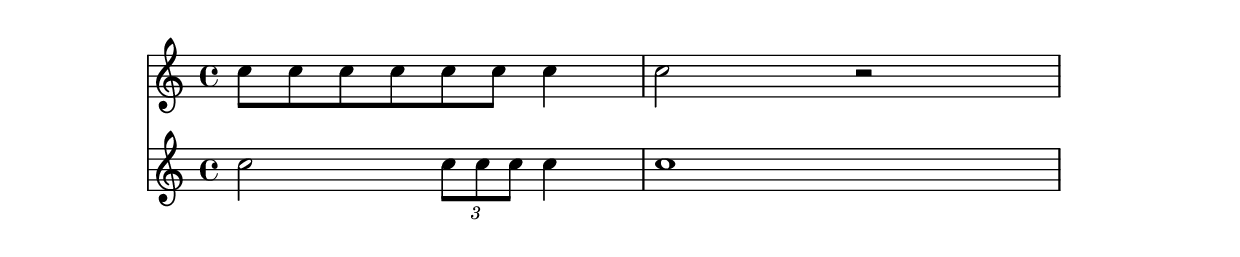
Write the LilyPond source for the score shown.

\version "2.10.12"

\header { texidoc = "
Proportional notation can be created by setting proportionalNotationDuration. Notes will be spaced proportional to the distance for the given duration.
" }

\paper { ragged-right = ##t }

\relative c''
<<
  \set Score.proportionalNotationDuration = #(ly:make-moment 1 16)
  \new Staff { c8[ c c c c c]  c4 c2 r2 }
  \new Staff { c2  \times 2/3 { c8 c c } c4 c1 }
>>

